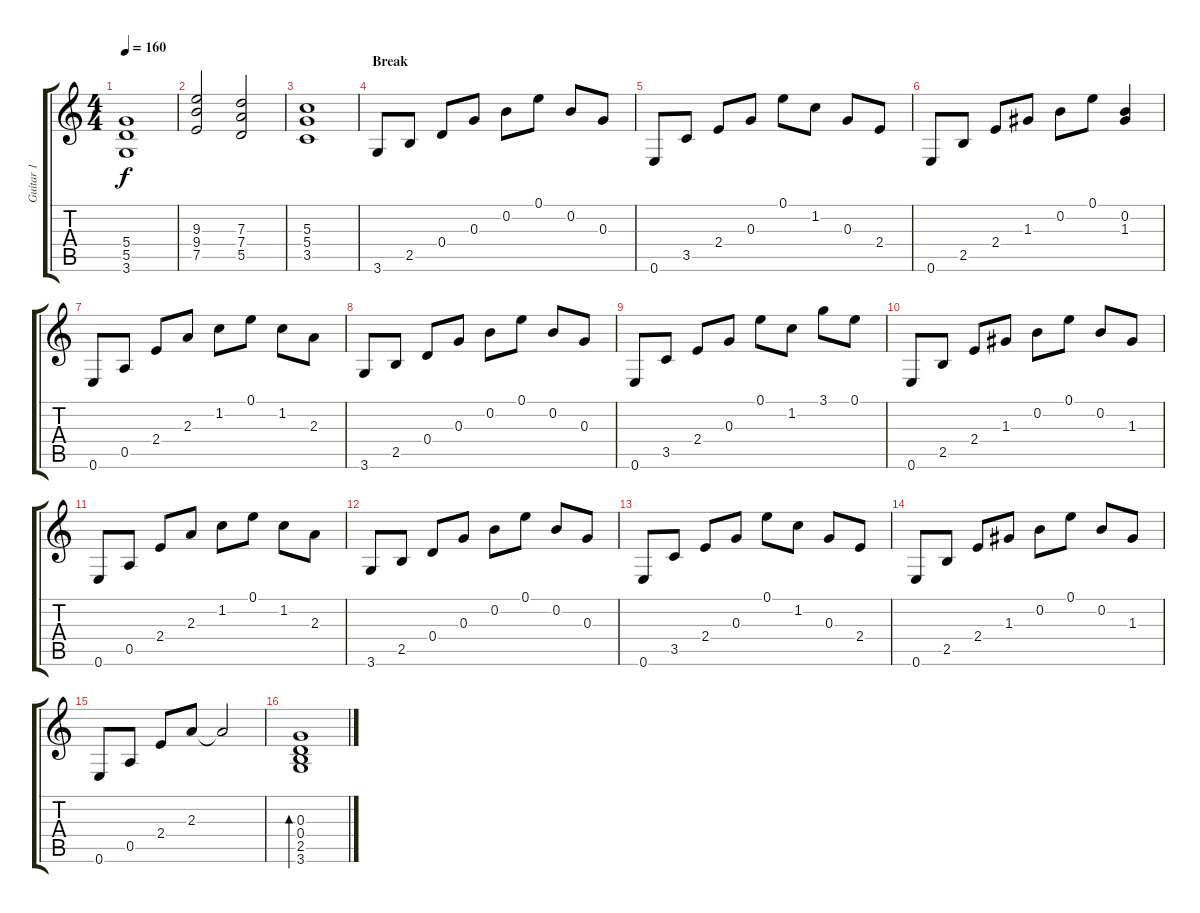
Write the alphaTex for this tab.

\track ("Guitar 1" "Guitar 1") {instrument electricguitarclean}
\staff {score tabs}
\tuning (E4 B3 G3 D3 A2 E2) {hide}
\ts (4 4)
\tempo 160
\clef g2
\ks c
(5.4 5.5 3.6).1{dy f instrument distortionguitar} |
(9.3 9.4 7.5).2 (7.3 7.4 5.5).2 |
(5.3 5.4 3.5).1 |
\section ("" "Break")
3.6.8{instrument electricguitarclean} 2.5.8 0.4.8 0.3.8 0.2.8 0.1.8 0.2.8 0.3.8 |
0.6.8 3.5.8 2.4.8 0.3.8 0.1.8 1.2.8 0.3.8 2.4.8 |
0.6.8 2.5.8 2.4.8 1.3.8 0.2.8 0.1.8 (0.2 1.3).4 |
0.6.8 0.5.8 2.4.8 2.3.8 1.2.8 0.1.8 1.2.8 2.3.8 |
3.6.8 2.5.8 0.4.8 0.3.8 0.2.8 0.1.8 0.2.8 0.3.8 |
0.6.8 3.5.8 2.4.8 0.3.8 0.1.8 1.2.8 3.1.8 0.1.8 |
0.6.8 2.5.8 2.4.8 1.3.8 0.2.8 0.1.8 0.2.8 1.3.8 |
0.6.8 0.5.8 2.4.8 2.3.8 1.2.8 0.1.8 1.2.8 2.3.8 |
3.6.8 2.5.8 0.4.8 0.3.8 0.2.8 0.1.8 0.2.8 0.3.8 |
0.6.8 3.5.8 2.4.8 0.3.8 0.1.8 1.2.8 0.3.8 2.4.8 |
0.6.8 2.5.8 2.4.8 1.3.8 0.2.8 0.1.8 0.2.8 1.3.8 |
0.6.8 0.5.8 2.4.8 2.3.8 2.3{t}.2 |
(0.3 0.4 2.5 3.6).1{bd 240}
